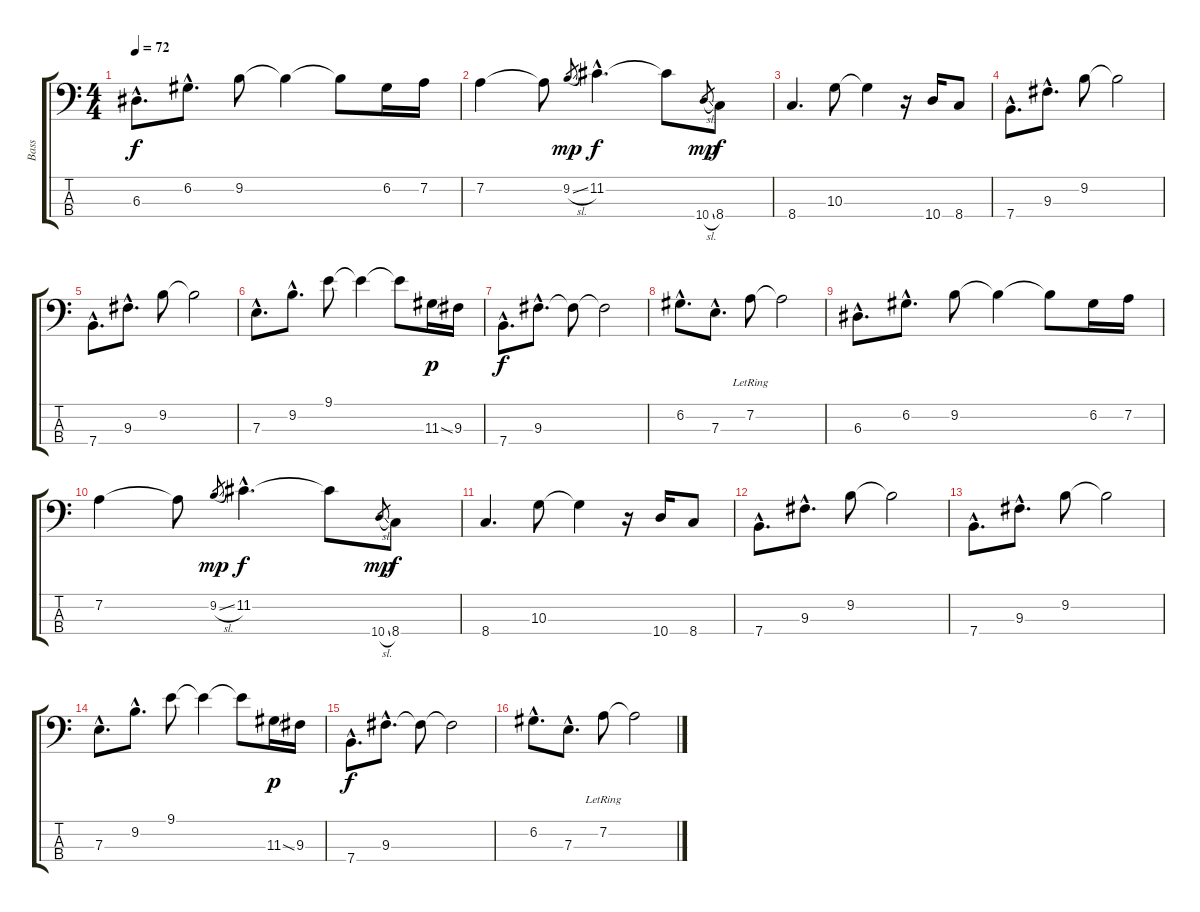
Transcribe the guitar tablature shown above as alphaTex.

\track ("Bass" "Bass") {instrument electricbassfinger}
\staff {score tabs}
\tuning (G2 D2 A1 E1) {hide}
\ts (4 4)
\tempo 72
\clef f4
\ks c
6.3{hac}.8{d dy f} 6.2{hac}.8{d} 9.2.8 9.2{t}.4 9.2{t}.8 6.2.16 7.2.16 |
7.2.4 7.2{t}.8 9.2{sl}.8{gr dy mp} 11.2{hac}.4{d dy f} 11.2{t}.8 10.4{sl}.8{gr dy mp} 8.4.8{dy f} |
8.4.4{d} 10.3.8 10.3{t}.4 r.16 10.4.16 8.4.8 |
7.4{hac}.8{d} 9.3{hac}.8{d} 9.2.8 9.2{t}.2 |
7.4{hac}.8{d} 9.3{hac}.8{d} 9.2.8 9.2{t}.2 |
7.3{hac}.8{d} 9.2{hac}.8{d} 9.1.8 9.1{t}.4 9.1{t}.8 11.3{ss}.16{dy p} 9.3.16 |
7.4{hac}.8{d dy f} 9.3{hac}.8{d} 9.3{t}.8 9.3{t}.2 |
6.2{hac}.8{d} 7.3{hac}.8{d} 7.2{lr}.8 7.2{t}.2 |
6.3{hac}.8{d} 6.2{hac}.8{d} 9.2.8 9.2{t}.4 9.2{t}.8 6.2.16 7.2.16 |
7.2.4 7.2{t}.8 9.2{sl}.8{gr dy mp} 11.2{hac}.4{d dy f} 11.2{t}.8 10.4{sl}.8{gr dy mp} 8.4.8{dy f} |
8.4.4{d} 10.3.8 10.3{t}.4 r.16 10.4.16 8.4.8 |
7.4{hac}.8{d} 9.3{hac}.8{d} 9.2.8 9.2{t}.2 |
7.4{hac}.8{d} 9.3{hac}.8{d} 9.2.8 9.2{t}.2 |
7.3{hac}.8{d} 9.2{hac}.8{d} 9.1.8 9.1{t}.4 9.1{t}.8 11.3{ss}.16{dy p} 9.3.16 |
7.4{hac}.8{d dy f} 9.3{hac}.8{d} 9.3{t}.8 9.3{t}.2 |
6.2{hac}.8{d} 7.3{hac}.8{d} 7.2{lr}.8 7.2{t}.2
